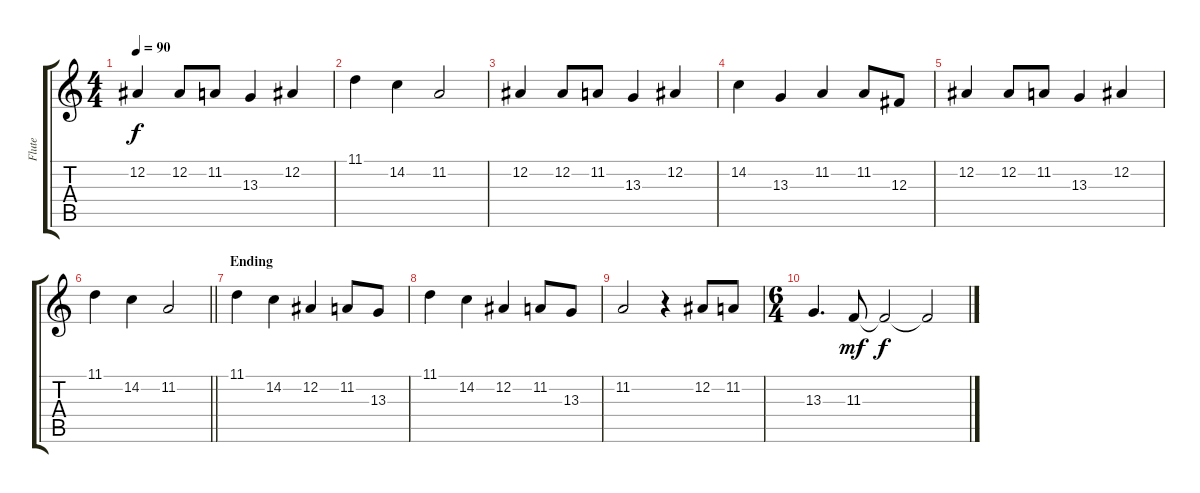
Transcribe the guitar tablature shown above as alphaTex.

\track ("Flute" "Flute") {instrument flute}
\staff {score tabs}
\tuning (Eb4 Bb3 Gb3 Db3 Ab2 Eb2) {hide}
\ts (4 4)
\tempo 90
\clef g2
\ks c
12.2.4{dy f} 12.2.8 11.2.8 13.3.4 12.2.4 |
11.1.4 14.2.4 11.2.2 |
12.2.4 12.2.8 11.2.8 13.3.4 12.2.4 |
14.2.4 13.3.4 11.2.4 11.2.8 12.3.8 |
12.2.4 12.2.8 11.2.8 13.3.4 12.2.4 |
\barLineRight lightlight
11.1.4 14.2.4 11.2.2 |
\section ("" "Ending")
11.1.4 14.2.4 12.2.4 11.2.8 13.3.8 |
11.1.4 14.2.4 12.2.4 11.2.8 13.3.8 |
11.2.2 r.4 12.2.8 11.2.8 |
\ts (6 4)
13.3.4{d} 11.3.8{dy mf} 11.3{t}.2{dy f} 11.3{t}.2{volume 0}
